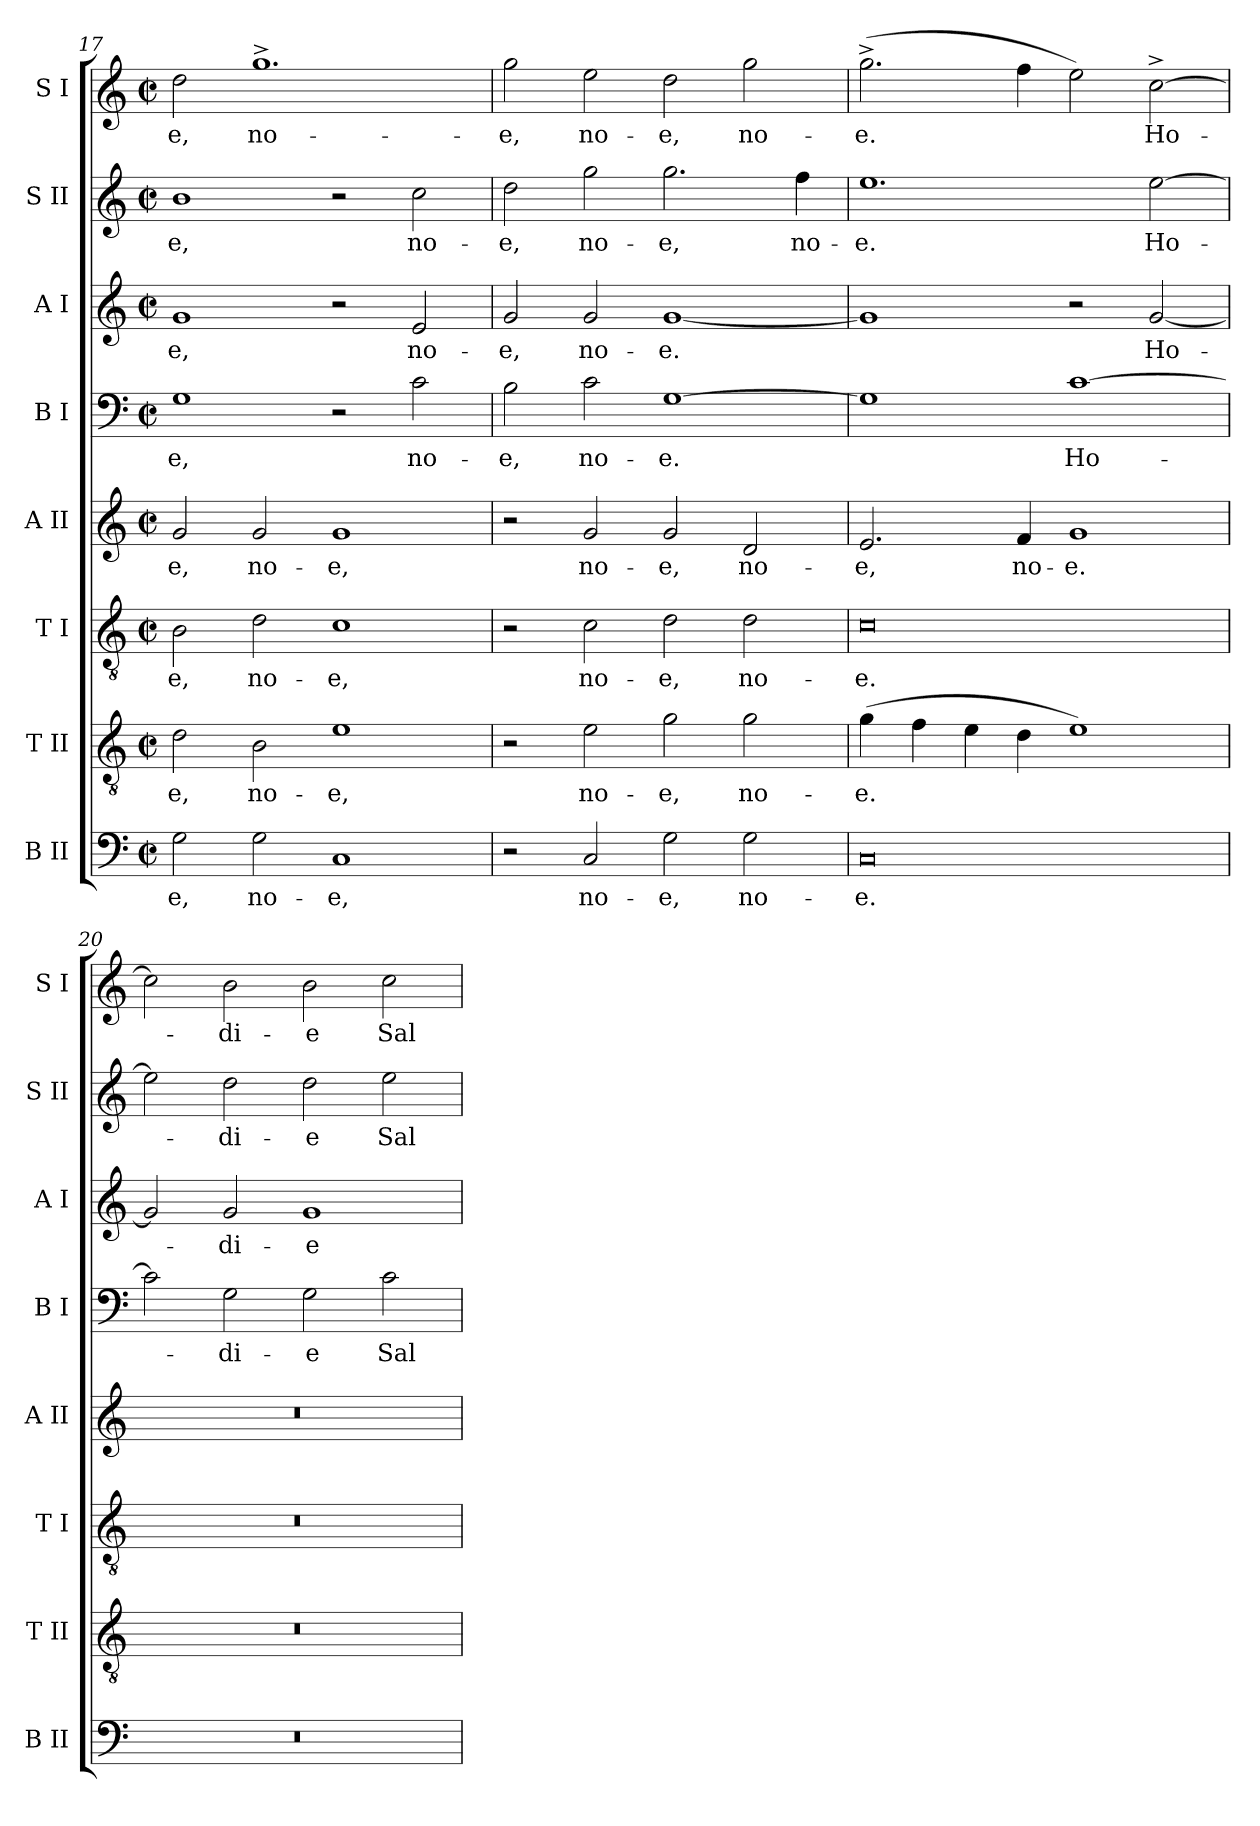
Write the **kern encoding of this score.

**kern	**text	**kern	**text	**kern	**text	**kern	**text	**kern	**text	**kern	**text	**kern	**text	**kern	**text
*part8	*part8	*part7	*part7	*part6	*part6	*part5	*part5	*part4	*part4	*part3	*part3	*part2	*part2	*part1	*part1
*staff8	*staff8	*staff7	*staff7	*staff6	*staff6	*staff5	*staff5	*staff4	*staff4	*staff3	*staff3	*staff2	*staff2	*staff1	*staff1
*I"B II	*	*I"T II	*	*I"T I	*	*I"A II	*	*I"B I	*	*I"A I	*	*I"S II	*	*I"S I	*
*I'B II	*	*I'T II	*	*I'T I	*	*I'A II	*	*I'B I	*	*I'A I	*	*I'S II	*	*I'S I	*
*clefF4	*	*clefGv2	*	*clefGv2	*	*clefG2	*	*clefF4	*	*clefG2	*	*clefG2	*	*clefG2	*
*k[]	*	*k[]	*	*k[]	*	*k[]	*	*k[]	*	*k[]	*	*k[]	*	*k[]	*
*C:	*	*C:	*	*C:	*	*C:	*	*C:	*	*C:	*	*C:	*	*C:	*
*M4/2	*	*M4/2	*	*M4/2	*	*M4/2	*	*M4/2	*	*M4/2	*	*M4/2	*	*M4/2	*
*met(c|)	*	*met(c|)	*	*met(c|)	*	*met(c|)	*	*met(c|)	*	*met(c|)	*	*met(c|)	*	*met(c|)	*
=17	=17	=17	=17	=17	=17	=17	=17	=17	=17	=17	=17	=17	=17	=17	=17
!	!LO:LY:b	!	!LO:LY:b	!	!LO:LY:b	!	!LO:LY:b	!	!LO:LY:b	!	!LO:LY:b	!	!LO:LY:b	!	!LO:LY:b
2G	-e,	2d	-e,	2B	-e,	2g	-e,	1G	-e,	1g	-e,	1b	-e,	2dd	-e,
!	!LO:LY:b	!	!LO:LY:b	!	!LO:LY:b	!	!LO:LY:b	!	!	!	!	!	!	!	!LO:LY:b
2G	no-	2B	no-	2d	no-	2g	no-	.	.	.	.	.	.	1.gg^	no-
!	!LO:LY:b	!	!LO:LY:b	!	!LO:LY:b	!	!LO:LY:b	!	!	!	!	!	!	!	!
1C	-e,	1e	-e,	1c	-e,	1g	-e,	2r	.	2r	.	2r	.	.	.
!	!	!	!	!	!	!	!	!	!LO:LY:b	!	!LO:LY:b	!	!LO:LY:b	!	!
.	.	.	.	.	.	.	.	2c	no-	2e	no-	2cc	no-	.	.
=18	=18	=18	=18	=18	=18	=18	=18	=18	=18	=18	=18	=18	=18	=18	=18
!	!	!	!	!	!	!	!	!	!LO:LY:b	!	!LO:LY:b	!	!LO:LY:b	!	!LO:LY:b
2r	.	2r	.	2r	.	2r	.	2B	-e,	2g	-e,	2dd	-e,	2gg	-e,
!	!LO:LY:b	!	!LO:LY:b	!	!LO:LY:b	!	!LO:LY:b	!	!LO:LY:b	!	!LO:LY:b	!	!LO:LY:b	!	!LO:LY:b
2C	no-	2e	no-	2c	no-	2g	no-	2c	no-	2g	no-	2gg	no-	2ee	no-
!	!LO:LY:b	!	!LO:LY:b	!	!LO:LY:b	!	!LO:LY:b	!	!LO:LY:b	!	!LO:LY:b	!	!LO:LY:b	!	!LO:LY:b
2G	-e,	2g	-e,	2d	-e,	2g	-e,	[1G	-e.	[1g	-e.	2.gg	-e,	2dd	-e,
!	!LO:LY:b	!	!LO:LY:b	!	!LO:LY:b	!	!LO:LY:b	!	!	!	!	!	!	!	!LO:LY:b
2G	no-	2g	no-	2d	no-	2d	no-	.	.	.	.	.	.	2gg	no-
!	!	!	!	!	!	!	!	!	!	!	!	!	!LO:LY:b	!	!
.	.	.	.	.	.	.	.	.	.	.	.	4ff	no-	.	.
=19	=19	=19	=19	=19	=19	=19	=19	=19	=19	=19	=19	=19	=19	=19	=19
!	!LO:LY:b	!	!LO:LY:b	!	!LO:LY:b	!	!LO:LY:b	!	!	!	!	!	!LO:LY:b	!	!LO:LY:b
0C	-e.	(>4g	-e.	0c	-e.	2.e	-e,	1G]	.	1g]	.	1.ee	-e.	(>2.gg^	-e.
.	.	4f	.	.	.	.	.	.	.	.	.	.	.	.	.
.	.	4e	.	.	.	.	.	.	.	.	.	.	.	.	.
!	!	!	!	!	!	!	!LO:LY:b	!	!	!	!	!	!	!	!
.	.	4d	.	.	.	4f	no-	.	.	.	.	.	.	4ff	.
!	!	!	!	!	!	!	!LO:LY:b	!	!LO:LY:b	!	!	!	!	!	!
.	.	1e)	.	.	.	1g	-e.	[1c	Ho-	2r	.	.	.	2ee)	.
!	!	!	!	!	!	!	!	!	!	!	!LO:LY:b	!	!LO:LY:b	!	!LO:LY:b
.	.	.	.	.	.	.	.	.	.	[2g	Ho-	[2ee	Ho-	[2cc^	Ho-
=20	=20	=20	=20	=20	=20	=20	=20	=20	=20	=20	=20	=20	=20	=20	=20
0r	.	0r	.	0r	.	0r	.	2c]	.	2g]	.	2ee]	.	2cc]	.
!	!	!	!	!	!	!	!	!	!LO:LY:b	!	!LO:LY:b	!	!LO:LY:b	!	!LO:LY:b
.	.	.	.	.	.	.	.	2G	di-	2g	di-	2dd	di-	2b	di-
!	!	!	!	!	!	!	!	!	!LO:LY:b	!	!LO:LY:b	!	!LO:LY:b	!	!LO:LY:b
.	.	.	.	.	.	.	.	2G	-e	1g	-e	2dd	-e	2b	-e
!	!	!	!	!	!	!	!	!	!LO:LY:b	!	!	!	!LO:LY:b	!	!LO:LY:b
.	.	.	.	.	.	.	.	2c	Sal-	.	.	2ee	Sal-	2cc	Sal-
=	=	=	=	=	=	=	=	=	=	=	=	=	=	=	=
*-	*-	*-	*-	*-	*-	*-	*-	*-	*-	*-	*-	*-	*-	*-	*-
